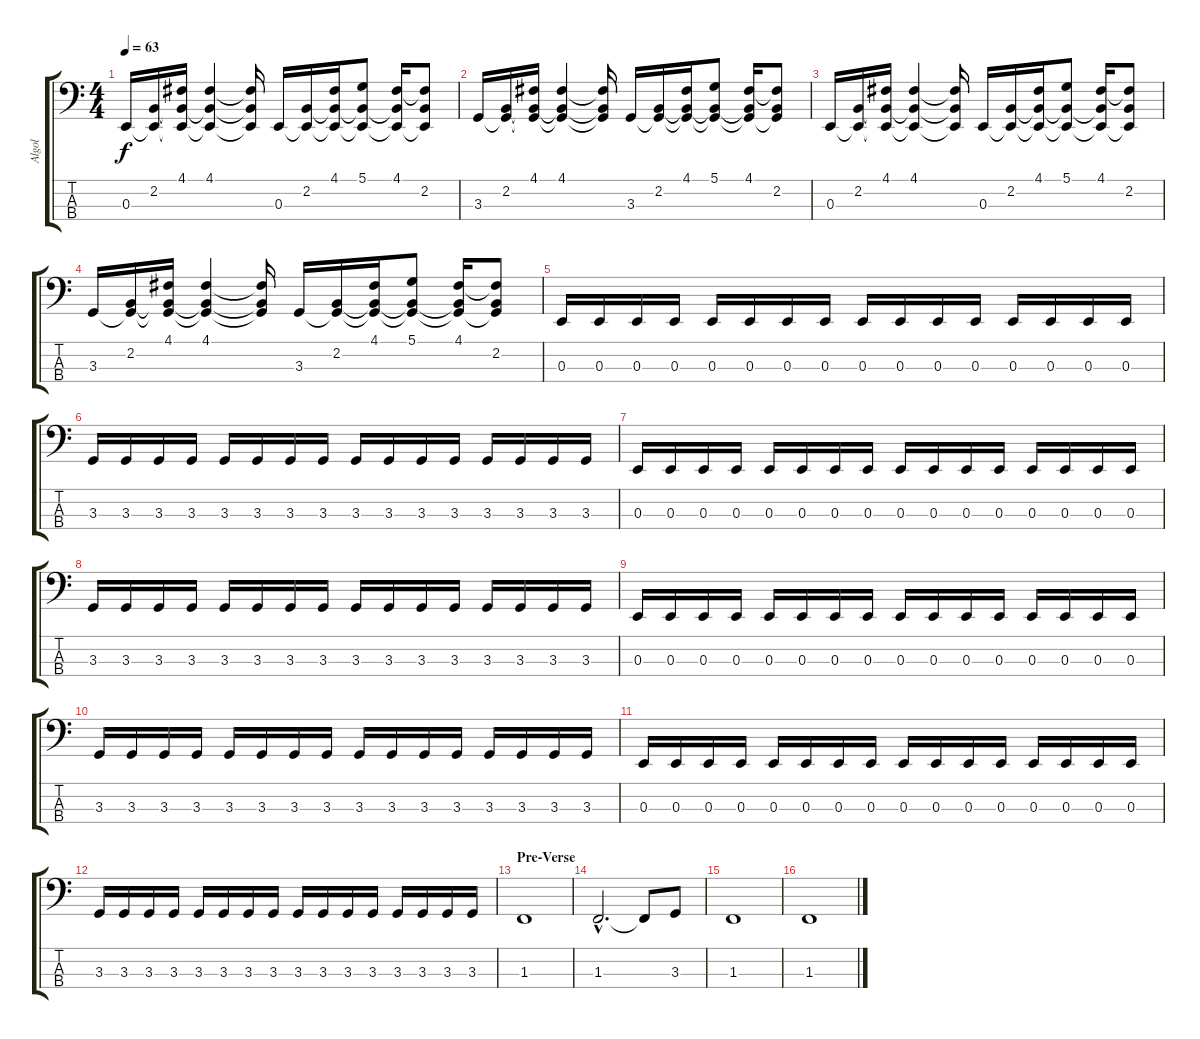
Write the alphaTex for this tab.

\track ("Algol" "Algol") {instrument electricbasspick}
\staff {score tabs}
\tuning (D2 A1 E1 B0) {hide}
\ts (4 4)
\tempo 63
\clef f4
\ks c
0.3.16{dy f} (2.2 0.3{t}).16 (4.1 2.2{t} 0.3{t}).16 (4.1 2.2{t} 0.3{t}).4 (4.1{t} 2.2{t} 0.3{t}).16 0.3.16 (2.2 0.3{t}).16 (4.1 2.2{t} 0.3{t}).16 (5.1 2.2{t} 0.3{t}).8 (4.1 2.2{t} 0.3{t}).16 (4.1{t} 2.2 0.3{t}).8 |
3.3.16 (2.2 3.3{t}).16 (4.1 2.2{t} 3.3{t}).16 (4.1 2.2{t} 3.3{t}).4 (4.1{t} 2.2{t} 3.3{t}).16 3.3.16 (2.2 3.3{t}).16 (4.1 2.2{t} 3.3{t}).16 (5.1 2.2{t} 3.3{t}).8 (4.1 2.2{t} 3.3{t}).16 (4.1{t} 2.2 3.3{t}).8 |
0.3.16 (2.2 0.3{t}).16 (4.1 2.2{t} 0.3{t}).16 (4.1 2.2{t} 0.3{t}).4 (4.1{t} 2.2{t} 0.3{t}).16 0.3.16 (2.2 0.3{t}).16 (4.1 2.2{t} 0.3{t}).16 (5.1 2.2{t} 0.3{t}).8 (4.1 2.2{t} 0.3{t}).16 (4.1{t} 2.2 0.3{t}).8 |
3.3.16 (2.2 3.3{t}).16 (4.1 2.2{t} 3.3{t}).16 (4.1 2.2{t} 3.3{t}).4 (4.1{t} 2.2{t} 3.3{t}).16 3.3.16 (2.2 3.3{t}).16 (4.1 2.2{t} 3.3{t}).16 (5.1 2.2{t} 3.3{t}).8 (4.1 2.2{t} 3.3{t}).16 (4.1{t} 2.2 3.3{t}).8 |
\section ("" "")
0.3.16 0.3.16 0.3.16 0.3.16 0.3.16 0.3.16 0.3.16 0.3.16 0.3.16 0.3.16 0.3.16 0.3.16 0.3.16 0.3.16 0.3.16 0.3.16 |
3.3.16 3.3.16 3.3.16 3.3.16 3.3.16 3.3.16 3.3.16 3.3.16 3.3.16 3.3.16 3.3.16 3.3.16 3.3.16 3.3.16 3.3.16 3.3.16 |
0.3.16 0.3.16 0.3.16 0.3.16 0.3.16 0.3.16 0.3.16 0.3.16 0.3.16 0.3.16 0.3.16 0.3.16 0.3.16 0.3.16 0.3.16 0.3.16 |
3.3.16 3.3.16 3.3.16 3.3.16 3.3.16 3.3.16 3.3.16 3.3.16 3.3.16 3.3.16 3.3.16 3.3.16 3.3.16 3.3.16 3.3.16 3.3.16 |
0.3.16 0.3.16 0.3.16 0.3.16 0.3.16 0.3.16 0.3.16 0.3.16 0.3.16 0.3.16 0.3.16 0.3.16 0.3.16 0.3.16 0.3.16 0.3.16 |
3.3.16 3.3.16 3.3.16 3.3.16 3.3.16 3.3.16 3.3.16 3.3.16 3.3.16 3.3.16 3.3.16 3.3.16 3.3.16 3.3.16 3.3.16 3.3.16 |
0.3.16 0.3.16 0.3.16 0.3.16 0.3.16 0.3.16 0.3.16 0.3.16 0.3.16 0.3.16 0.3.16 0.3.16 0.3.16 0.3.16 0.3.16 0.3.16 |
3.3.16 3.3.16 3.3.16 3.3.16 3.3.16 3.3.16 3.3.16 3.3.16 3.3.16 3.3.16 3.3.16 3.3.16 3.3.16 3.3.16 3.3.16 3.3.16 |
\section ("" "Pre-Verse")
1.3.1 |
1.3{hac}.2{d} 1.3{t}.8 3.3.8 |
1.3.1 |
1.3.1
